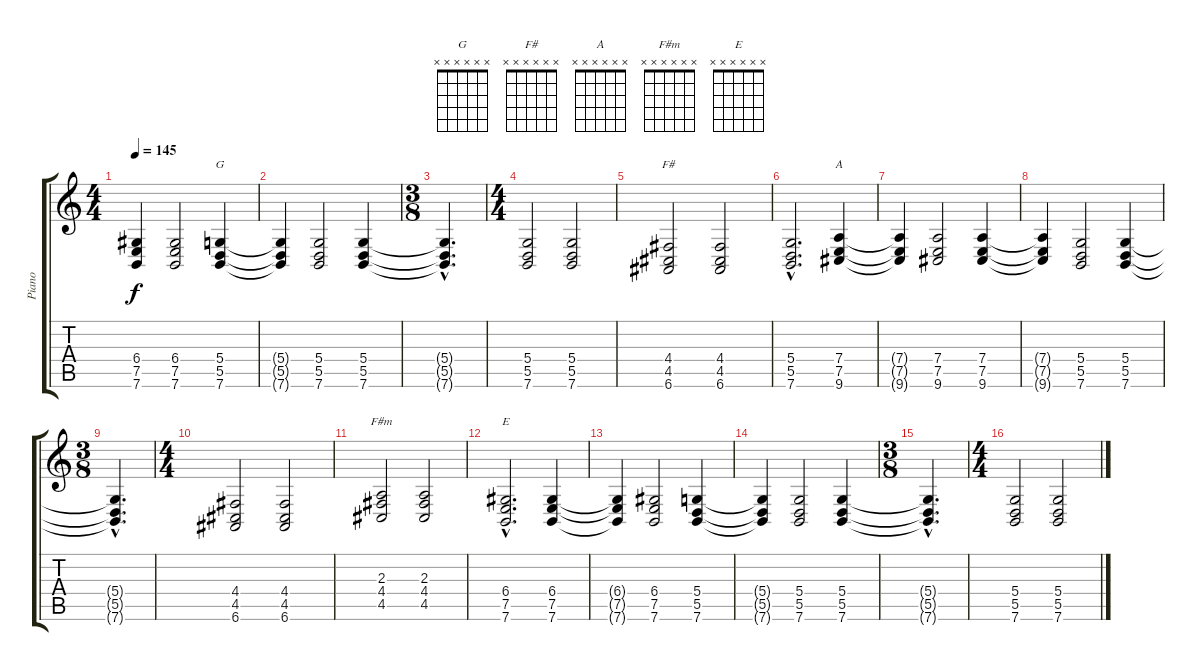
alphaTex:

\track ("Piano" "Piano") {instrument brightacousticpiano}
\staff {score tabs}
\tuning (E4 B3 G3 D3 A2 E2) {hide}
\chord ("G" x x x x x x) {firstfret 0}
\chord ("F#" x x x x x x) {firstfret 0}
\chord ("A" x x x x x x) {firstfret 0}
\chord ("F#m" x x x x x x) {firstfret 0}
\chord ("E" x x x x x x) {firstfret 0}
\ts (4 4)
\tempo 145
\clef g2
\ks c
(6.4{t} 7.5{t} 7.6{t}).4{dy f} (6.4 7.5 7.6).2 (5.4 5.5 7.6).4{ch "G"} |
(5.4{t} 5.5{t} 7.6{t}).4 (5.4 5.5 7.6).2 (5.4 5.5 7.6).4 |
\ts (3 8)
(5.4{hac t} 5.5{hac t} 7.6{hac t}).4{d} |
\ts (4 4)
(5.4 5.5 7.6).2 (5.4 5.5 7.6).2 |
(4.4 4.5 6.6).2{ch "F#"} (4.4 4.5 6.6).2 |
(5.4{hac} 5.5{hac} 7.6{hac}).2{d} (7.4 7.5 9.6).4{ch "A"} |
(7.4{t} 7.5{t} 9.6{t}).4 (7.4 7.5 9.6).2 (7.4 7.5 9.6).4 |
(7.4{t} 7.5{t} 9.6{t}).4 (5.4 5.5 7.6).2 (5.4 5.5 7.6).4 |
\ts (3 8)
(5.4{hac t} 5.5{hac t} 7.6{hac t}).4{d} |
\ts (4 4)
(4.4 4.5 6.6).2 (4.4 4.5 6.6).2 |
(2.3 4.4 4.5).2{ch "F#m"} (2.3 4.4 4.5).2 |
(6.4{hac} 7.5{hac} 7.6{hac}).2{d ch "E"} (6.4 7.5 7.6).4 |
(6.4{t} 7.5{t} 7.6{t}).4 (6.4 7.5 7.6).2 (5.4 5.5 7.6).4 |
(5.4{t} 5.5{t} 7.6{t}).4 (5.4 5.5 7.6).2 (5.4 5.5 7.6).4 |
\ts (3 8)
(5.4{hac t} 5.5{hac t} 7.6{hac t}).4{d} |
\ts (4 4)
(5.4 5.5 7.6).2 (5.4 5.5 7.6).2
